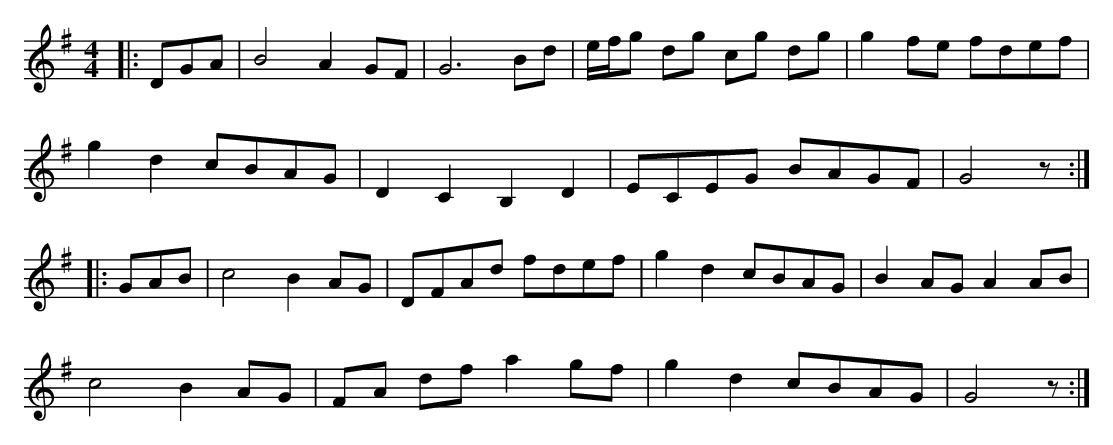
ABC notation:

X:1
M:4/4
K:G
|: DGA | B4 A2 GF | G6 Bd | e/f/g dg cg dg | g2 fe fdef |
 g2 d2 cBAG | D2 C2 B,2 D2 | ECEG BAGF | G4 z :|
|: GAB | c4 B2 AG | DFAd fdef | g2 d2 cBAG | B2 AG A2 AB |
 c4 B2 AG | FA df a2 gf | g2 d2 cBAG | G4 z :|
